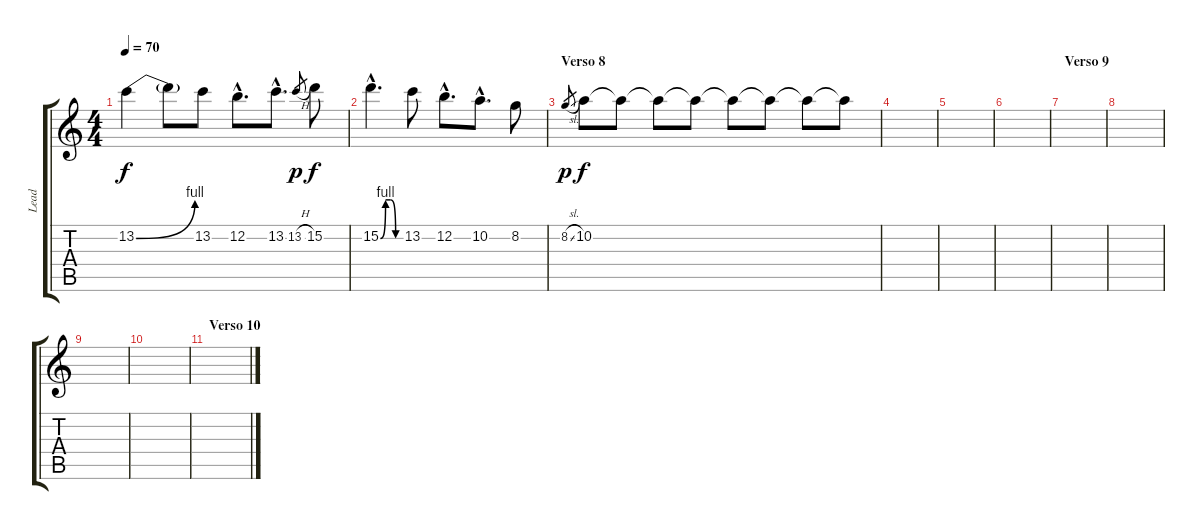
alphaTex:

\track ("Lead" "Lead") {instrument distortionguitar}
\staff {score tabs}
\tuning (E4 B3 G3 D3 A2 E2) {hide}
\ts (4 4)
\tempo 70
\clef g2
\ks c
13.2{be (bend 0 0 60 4)}.4{dy f} 13.2{t}.8 13.2.8 12.2{hac}.8{d} 13.2{hac}.8{d} 13.2{h}.8{gr dy p} 15.2.8{dy f} |
15.2{be (custom 0 0 15 4 30 4 45 0 60 0) hac}.4{d} 13.2.8 12.2{hac}.8{d} 10.2{hac}.8{d} 8.2.8 |
\section ("" "Verso 8")
8.2{sl}.8{gr dy p} 10.2.8{dy f} 10.2{t}.8{volume 13} 10.2{t}.8{volume 11} 10.2{t}.8{volume 9} 10.2{t}.8{volume 7} 10.2{t}.8{volume 5} 10.2{t}.8{volume 3} 10.2{t}.8{volume 1} |
|
|
|
\section ("" "Verso 9")
|
|
|
|
\section ("" "Verso 10")
